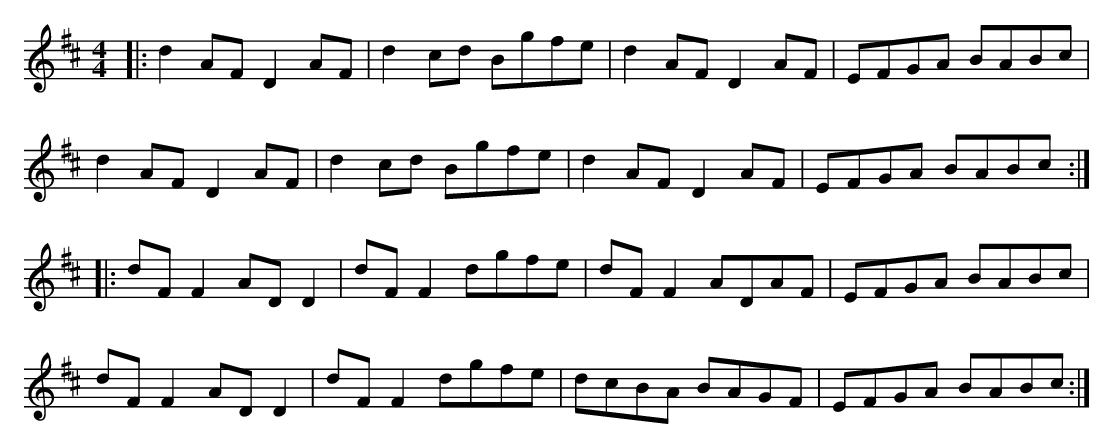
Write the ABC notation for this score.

X:1
M:4/4
K:D
|:d2 AF D2 AF|d2 cd Bgfe|d2 AF D2 AF|EFGA BABc|
d2 AF D2 AF|d2 cd Bgfe|d2 AF D2 AF|EFGA BABc:|
|:dF F2 AD D2|dF F2 dgfe|dF F2 ADAF|EFGA BABc|
dF F2 AD D2|dF F2 dgfe|dcBA BAGF|EFGA BABc:|
